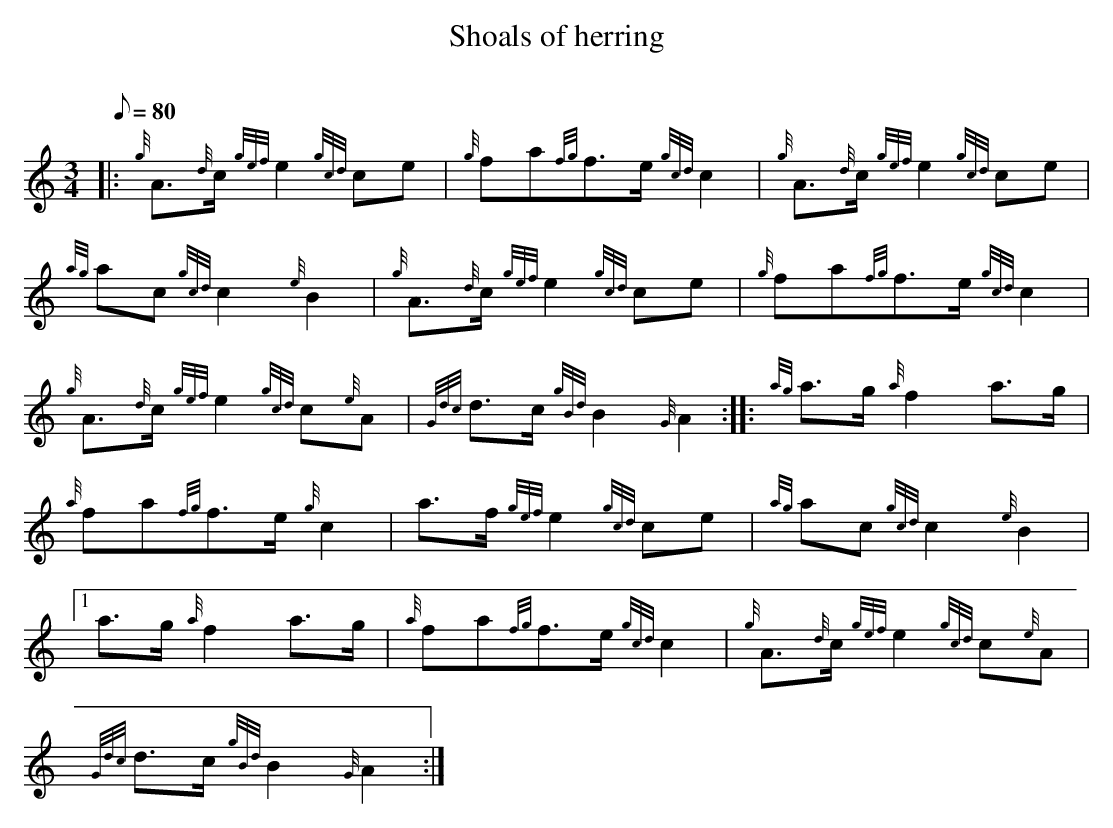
X:1
T:Shoals of herring
M:3/4
L:1/8
Q:80
C:
K:HP
|: {g}A3/2{d}c/2{gef}e2{gcd}ce|
{g}fa{fg}f3/2e/2{gcd}c2|
{g}A3/2{d}c/2{gef}e2{gcd}ce|  !
{ag}ac{gcd}c2{e}B2|
{g}A3/2{d}c/2{gef}e2{gcd}ce|
{g}fa{fg}f3/2e/2{gcd}c2|  !
{g}A3/2{d}c/2{gef}e2{gcd}c{e}A|
{Gdc}d3/2c/2{gBd}B2{G}A2:| |:
{ag}a3/2g/2{a}f2a3/2g/2|  !
{a}fa{fg}f3/2e/2{g}c2|
a3/2f/2{gef}e2{gcd}ce|
{ag}ac{gcd}c2{e}B2|1  !
a3/2g/2{a}f2a3/2g/2|
{a}fa{fg}f3/2e/2{gcd}c2|
{g}A3/2{d}c/2{gef}e2{gcd}c{e}A|  !
{Gdc}d3/2c/2{gBd}B2{G}A2:|
